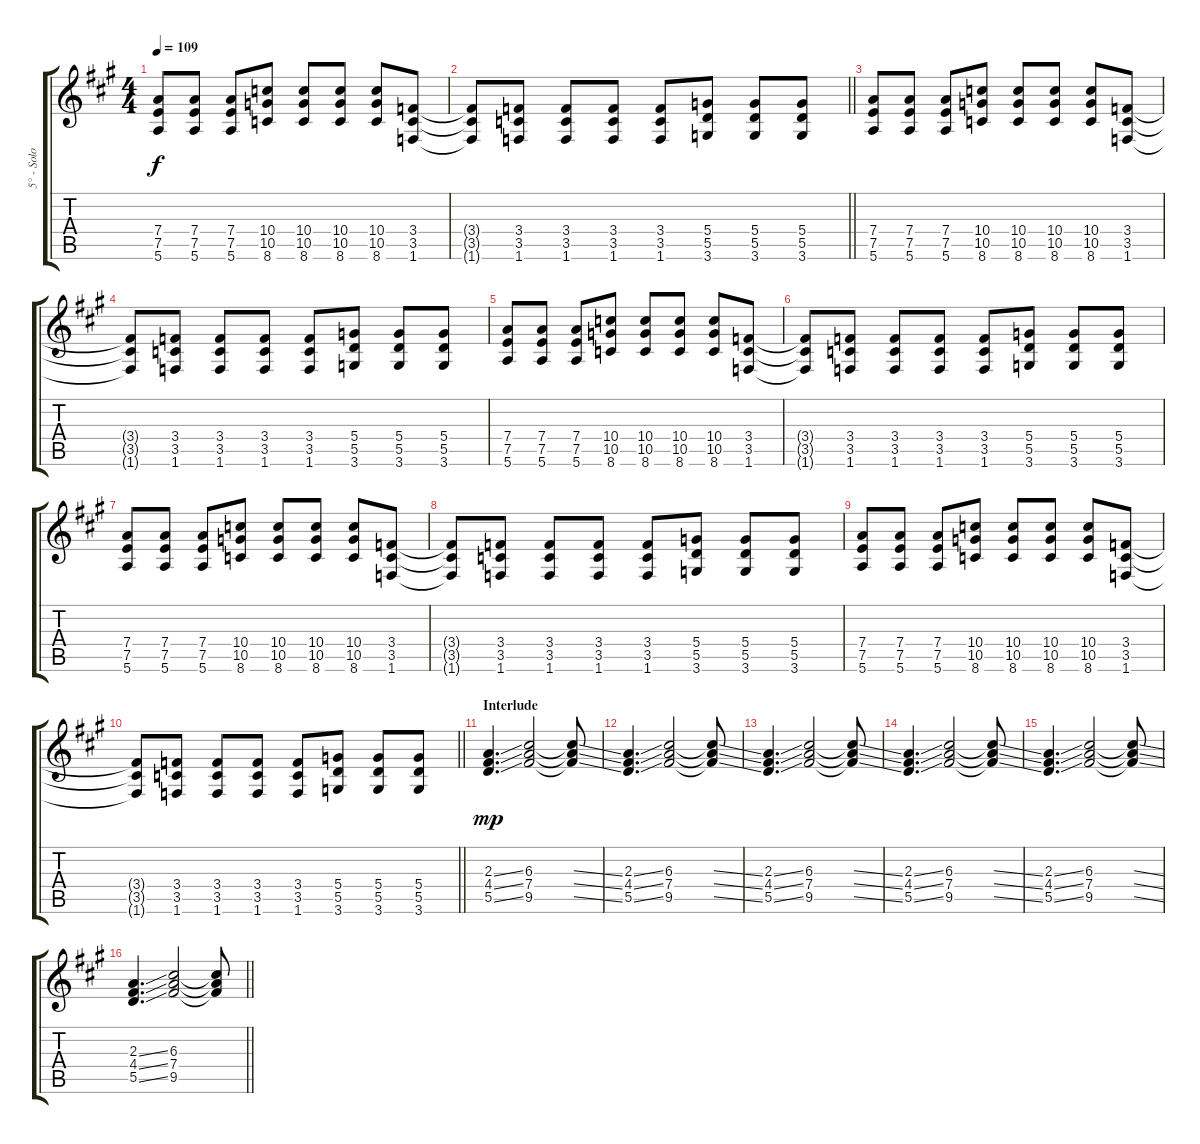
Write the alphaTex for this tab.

\track ("5° - Solo guitar" "5° - Solo ") {instrument distortionguitar}
\staff {score tabs}
\tuning (E4 B3 G3 D3 A2 E2) {hide}
\ts (4 4)
\tempo 109
\clef g2
\ks f#minor
(7.4 7.5 5.6).8{dy f} (7.4 7.5 5.6).8 (7.4 7.5 5.6).8 (10.4 10.5 8.6).8 (10.4 10.5 8.6).8 (10.4 10.5 8.6).8 (10.4 10.5 8.6).8 (3.4 3.5 1.6).8 |
\barLineRight lightlight
(3.4{t} 3.5{t} 1.6{t}).8 (3.4 3.5 1.6).8 (3.4 3.5 1.6).8 (3.4 3.5 1.6).8 (3.4 3.5 1.6).8 (5.4 5.5 3.6).8 (5.4 5.5 3.6).8 (5.4 5.5 3.6).8 |
\section ("" "")
(7.4 7.5 5.6).8 (7.4 7.5 5.6).8 (7.4 7.5 5.6).8 (10.4 10.5 8.6).8 (10.4 10.5 8.6).8 (10.4 10.5 8.6).8 (10.4 10.5 8.6).8 (3.4 3.5 1.6).8 |
(3.4{t} 3.5{t} 1.6{t}).8 (3.4 3.5 1.6).8 (3.4 3.5 1.6).8 (3.4 3.5 1.6).8 (3.4 3.5 1.6).8 (5.4 5.5 3.6).8 (5.4 5.5 3.6).8 (5.4 5.5 3.6).8 |
(7.4 7.5 5.6).8 (7.4 7.5 5.6).8 (7.4 7.5 5.6).8 (10.4 10.5 8.6).8 (10.4 10.5 8.6).8 (10.4 10.5 8.6).8 (10.4 10.5 8.6).8 (3.4 3.5 1.6).8 |
(3.4{t} 3.5{t} 1.6{t}).8 (3.4 3.5 1.6).8 (3.4 3.5 1.6).8 (3.4 3.5 1.6).8 (3.4 3.5 1.6).8 (5.4 5.5 3.6).8 (5.4 5.5 3.6).8 (5.4 5.5 3.6).8 |
(7.4 7.5 5.6).8 (7.4 7.5 5.6).8 (7.4 7.5 5.6).8 (10.4 10.5 8.6).8 (10.4 10.5 8.6).8 (10.4 10.5 8.6).8 (10.4 10.5 8.6).8 (3.4 3.5 1.6).8 |
(3.4{t} 3.5{t} 1.6{t}).8 (3.4 3.5 1.6).8 (3.4 3.5 1.6).8 (3.4 3.5 1.6).8 (3.4 3.5 1.6).8 (5.4 5.5 3.6).8 (5.4 5.5 3.6).8 (5.4 5.5 3.6).8 |
(7.4 7.5 5.6).8 (7.4 7.5 5.6).8 (7.4 7.5 5.6).8 (10.4 10.5 8.6).8 (10.4 10.5 8.6).8 (10.4 10.5 8.6).8 (10.4 10.5 8.6).8 (3.4 3.5 1.6).8 |
\barLineRight lightlight
(3.4{t} 3.5{t} 1.6{t}).8 (3.4 3.5 1.6).8 (3.4 3.5 1.6).8 (3.4 3.5 1.6).8 (3.4 3.5 1.6).8 (5.4 5.5 3.6).8 (5.4 5.5 3.6).8 (5.4 5.5 3.6).8 |
\section ("" "Interlude")
(2.3{ss} 4.4{ss} 5.5{ss}).4{d dy mp instrument acousticguitarnylon} (6.3 7.4 9.5).2 (6.3{ss t} 7.4{ss t} 9.5{ss t}).8 |
(2.3{ss} 4.4{ss} 5.5{ss}).4{d instrument acousticguitarnylon} (6.3 7.4 9.5).2 (6.3{ss t} 7.4{ss t} 9.5{ss t}).8 |
(2.3{ss} 4.4{ss} 5.5{ss}).4{d instrument acousticguitarnylon} (6.3 7.4 9.5).2 (6.3{ss t} 7.4{ss t} 9.5{ss t}).8 |
(2.3{ss} 4.4{ss} 5.5{ss}).4{d instrument acousticguitarnylon} (6.3 7.4 9.5).2 (6.3{ss t} 7.4{ss t} 9.5{ss t}).8 |
(2.3{ss} 4.4{ss} 5.5{ss}).4{d instrument acousticguitarnylon} (6.3 7.4 9.5).2 (6.3{ss t} 7.4{ss t} 9.5{ss t}).8 |
\barLineRight lightlight
(2.3{ss} 4.4{ss} 5.5{ss}).4{d instrument acousticguitarnylon} (6.3 7.4 9.5).2 (6.3{ss t} 7.4{ss t} 9.5{ss t}).8
